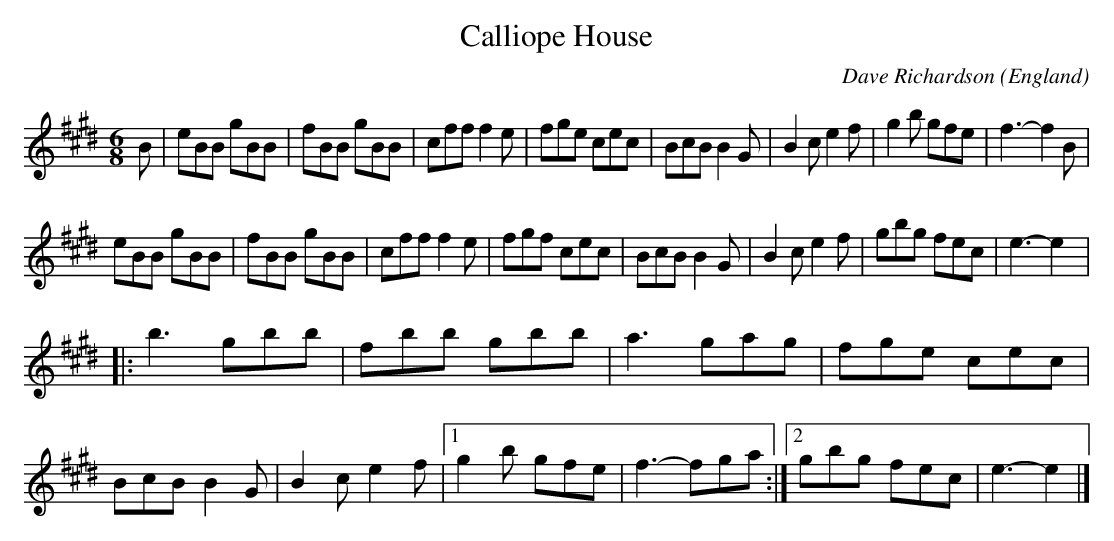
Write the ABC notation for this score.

X:1
T:Calliope House
C:Dave Richardson
M:6/8
O:England
O:Scotland
K:E major
B |\
eBB gBB | fBB gBB | cff f2e | fge cec |\
BcB B2G | B2c e2f | g2b gfe | f3-f2B |
eBB gBB | fBB gBB | cff f2e | fgf cec |\
BcB B2G | B2c e2f | gbg fec | e3-e2 |:
b3  gbb | fbb gbb | a3  gag | fge cec |
BcB B2G | B2c e2f |1 g2b gfe | f3-fga :|2 gbg fec | e3-e2 |]
